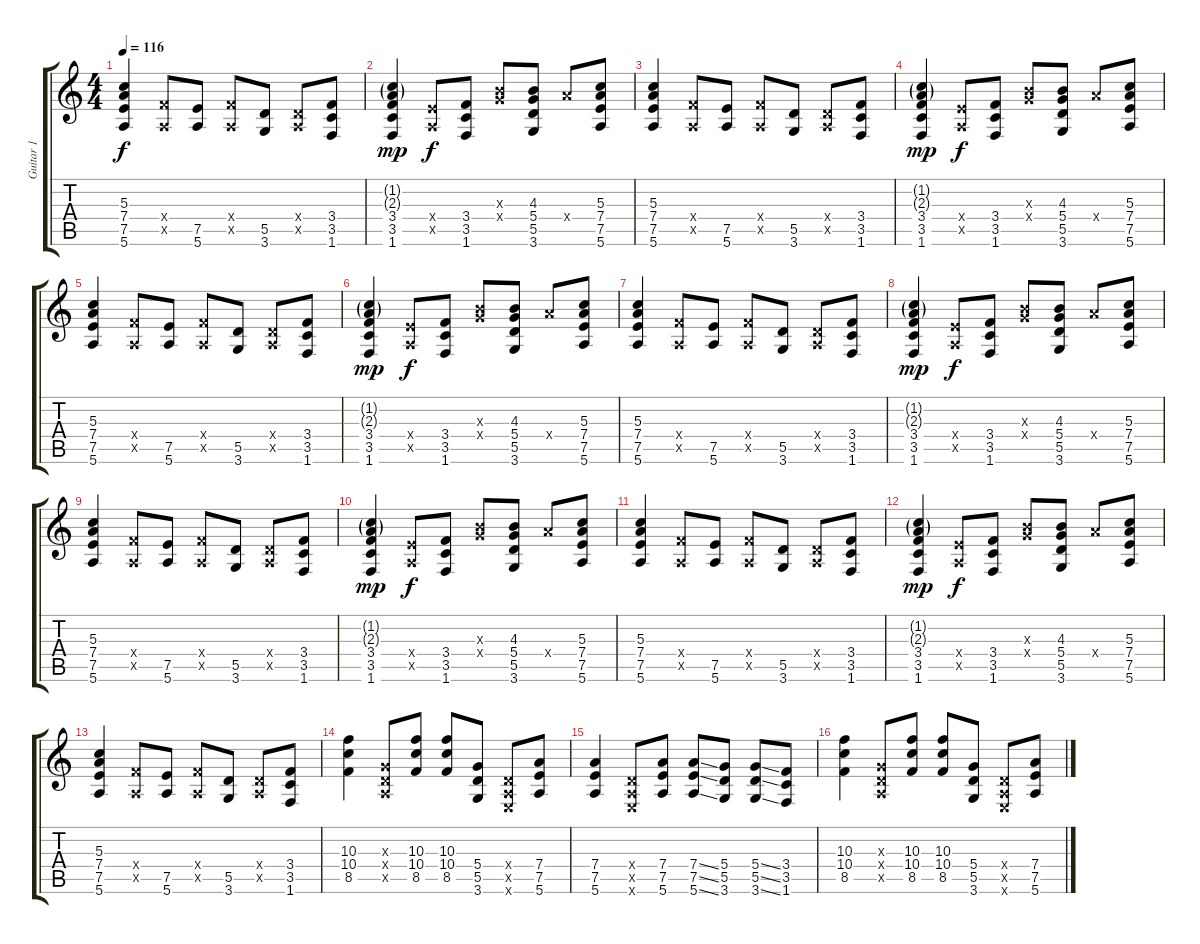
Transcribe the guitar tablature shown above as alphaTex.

\track ("Guitar 1" "Guitar 1") {instrument distortionguitar}
\staff {score tabs}
\tuning (E4 B3 G3 D3 A2 E2) {hide}
\ts (4 4)
\tempo 116
\clef g2
\ks c
(5.3 7.4 7.5 5.6).4{dy f} (3.4{x} 0.5{x}).8 (7.5 5.6).8 (3.4{x} 0.5{x}).8 (5.5 3.6).8 (0.4{x} 0.5{x}).8 (3.4 3.5 1.6).8 |
(1.2{g} 2.3{g} 3.4 3.5 1.6).4{dy mp} (2.4{x} 0.5{x}).8{dy f} (3.4 3.5 1.6).8 (4.3{x} 5.4{x}).8 (4.3 5.4 5.5 3.6).8 7.4{x}.8 (5.3 7.4 7.5 5.6).8 |
(5.3 7.4 7.5 5.6).4 (3.4{x} 0.5{x}).8 (7.5 5.6).8 (3.4{x} 0.5{x}).8 (5.5 3.6).8 (0.4{x} 0.5{x}).8 (3.4 3.5 1.6).8 |
(1.2{g} 2.3{g} 3.4 3.5 1.6).4{dy mp} (2.4{x} 0.5{x}).8{dy f} (3.4 3.5 1.6).8 (4.3{x} 5.4{x}).8 (4.3 5.4 5.5 3.6).8 7.4{x}.8 (5.3 7.4 7.5 5.6).8 |
(5.3 7.4 7.5 5.6).4 (3.4{x} 0.5{x}).8 (7.5 5.6).8 (3.4{x} 0.5{x}).8 (5.5 3.6).8 (0.4{x} 0.5{x}).8 (3.4 3.5 1.6).8 |
(1.2{g} 2.3{g} 3.4 3.5 1.6).4{dy mp} (2.4{x} 0.5{x}).8{dy f} (3.4 3.5 1.6).8 (4.3{x} 5.4{x}).8 (4.3 5.4 5.5 3.6).8 7.4{x}.8 (5.3 7.4 7.5 5.6).8 |
(5.3 7.4 7.5 5.6).4 (3.4{x} 0.5{x}).8 (7.5 5.6).8 (3.4{x} 0.5{x}).8 (5.5 3.6).8 (0.4{x} 0.5{x}).8 (3.4 3.5 1.6).8 |
(1.2{g} 2.3{g} 3.4 3.5 1.6).4{dy mp} (2.4{x} 0.5{x}).8{dy f} (3.4 3.5 1.6).8 (4.3{x} 5.4{x}).8 (4.3 5.4 5.5 3.6).8 7.4{x}.8 (5.3 7.4 7.5 5.6).8 |
(5.3 7.4 7.5 5.6).4 (3.4{x} 0.5{x}).8 (7.5 5.6).8 (3.4{x} 0.5{x}).8 (5.5 3.6).8 (0.4{x} 0.5{x}).8 (3.4 3.5 1.6).8 |
(1.2{g} 2.3{g} 3.4 3.5 1.6).4{dy mp} (2.4{x} 0.5{x}).8{dy f} (3.4 3.5 1.6).8 (4.3{x} 5.4{x}).8 (4.3 5.4 5.5 3.6).8 7.4{x}.8 (5.3 7.4 7.5 5.6).8 |
(5.3 7.4 7.5 5.6).4 (3.4{x} 0.5{x}).8 (7.5 5.6).8 (3.4{x} 0.5{x}).8 (5.5 3.6).8 (0.4{x} 0.5{x}).8 (3.4 3.5 1.6).8 |
(1.2{g} 2.3{g} 3.4 3.5 1.6).4{dy mp} (2.4{x} 0.5{x}).8{dy f} (3.4 3.5 1.6).8 (4.3{x} 5.4{x}).8 (4.3 5.4 5.5 3.6).8 7.4{x}.8 (5.3 7.4 7.5 5.6).8 |
(5.3 7.4 7.5 5.6).4 (3.4{x} 0.5{x}).8 (7.5 5.6).8 (3.4{x} 0.5{x}).8 (5.5 3.6).8 (0.4{x} 0.5{x}).8 (3.4 3.5 1.6).8 |
(10.3 10.4 8.5).4 (0.3{x} 0.4{x} 0.5{x}).8 (10.3 10.4 8.5).8 (10.3 10.4 8.5).8 (5.4 5.5 3.6).8 (0.4{x} 0.5{x} 0.6{x}).8 (7.4 7.5 5.6).8 |
(7.4 7.5 5.6).4 (0.4{x} 0.5{x} 0.6{x}).8 (7.4 7.5 5.6).8 (7.4{ss} 7.5{ss} 5.6{ss}).8 (5.4 5.5 3.6).8 (5.4{ss} 5.5{ss} 3.6{ss}).8 (3.4 3.5 1.6).8 |
(10.3 10.4 8.5).4 (0.3{x} 0.4{x} 0.5{x}).8 (10.3 10.4 8.5).8 (10.3 10.4 8.5).8 (5.4 5.5 3.6).8 (0.4{x} 0.5{x} 0.6{x}).8 (7.4 7.5 5.6).8
